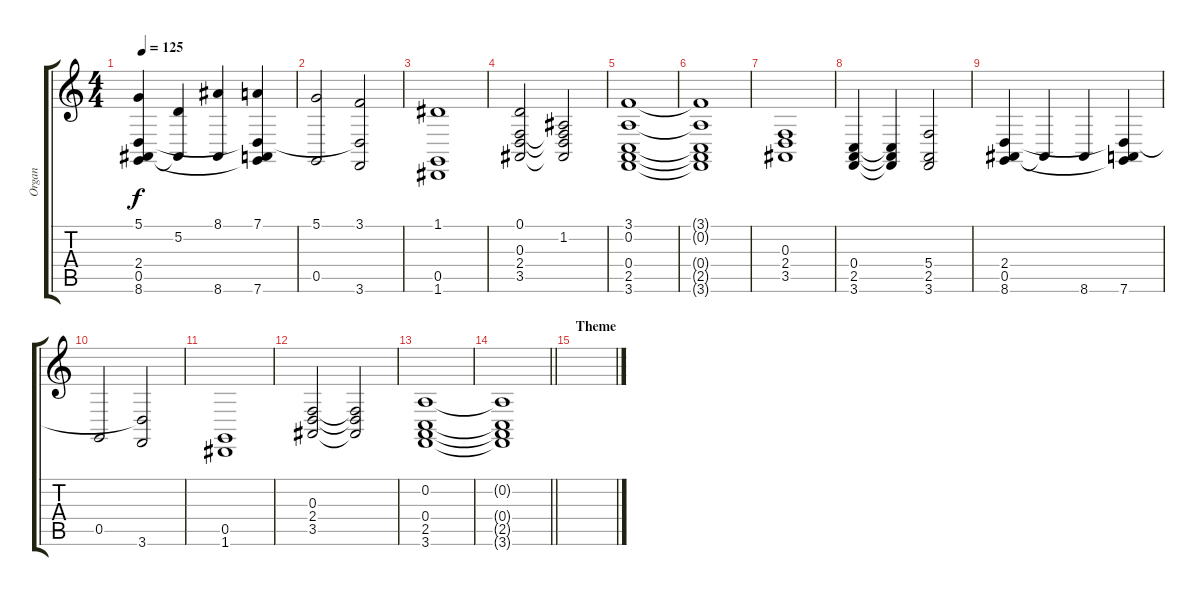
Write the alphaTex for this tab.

\track ("Organ" "Organ") {instrument churchorgan}
\staff {score tabs}
\tuning (D4 A3 F3 C3 G2 D2) {hide}
\ts (4 4)
\tempo 125
\clef g2
\ks c
(5.1 2.4 0.5 8.6).4{dy f} (5.2 8.6{t}).4 (8.1 8.6).4 (7.1 2.4{t} 0.5{t} 7.6).4 |
(5.1 0.5).2 (3.1 2.4{t} 3.6).2 |
(1.1 0.5 1.6).1 |
(0.1 0.3 2.4 3.5).2 (1.2 0.3{t} 2.4{t} 3.5{t}).2 |
(3.1 0.2 0.4 2.5 3.6).1 |
(3.1{t} 0.2{t} 0.4{t} 2.5{t} 3.6{t}).1 |
(0.3 2.4 3.5).1 |
(0.4 2.5 3.6).4 (0.4{t} 2.5{t} 3.6{t}).4 (5.4 2.5 3.6).2 |
(2.4 0.5 8.6).4 8.6{t}.4 8.6.4 (2.4{t} 0.5{t} 7.6).4 |
0.5.2 (2.4{t} 3.6).2 |
(0.5 1.6).1 |
(0.3 2.4 3.5).2 (0.3{t} 2.4{t} 3.5{t}).2 |
(0.2 0.4 2.5 3.6).1 |
\barLineRight lightlight
(0.2{t} 0.4{t} 2.5{t} 3.6{t}).1 |
\section ("" "Theme")
